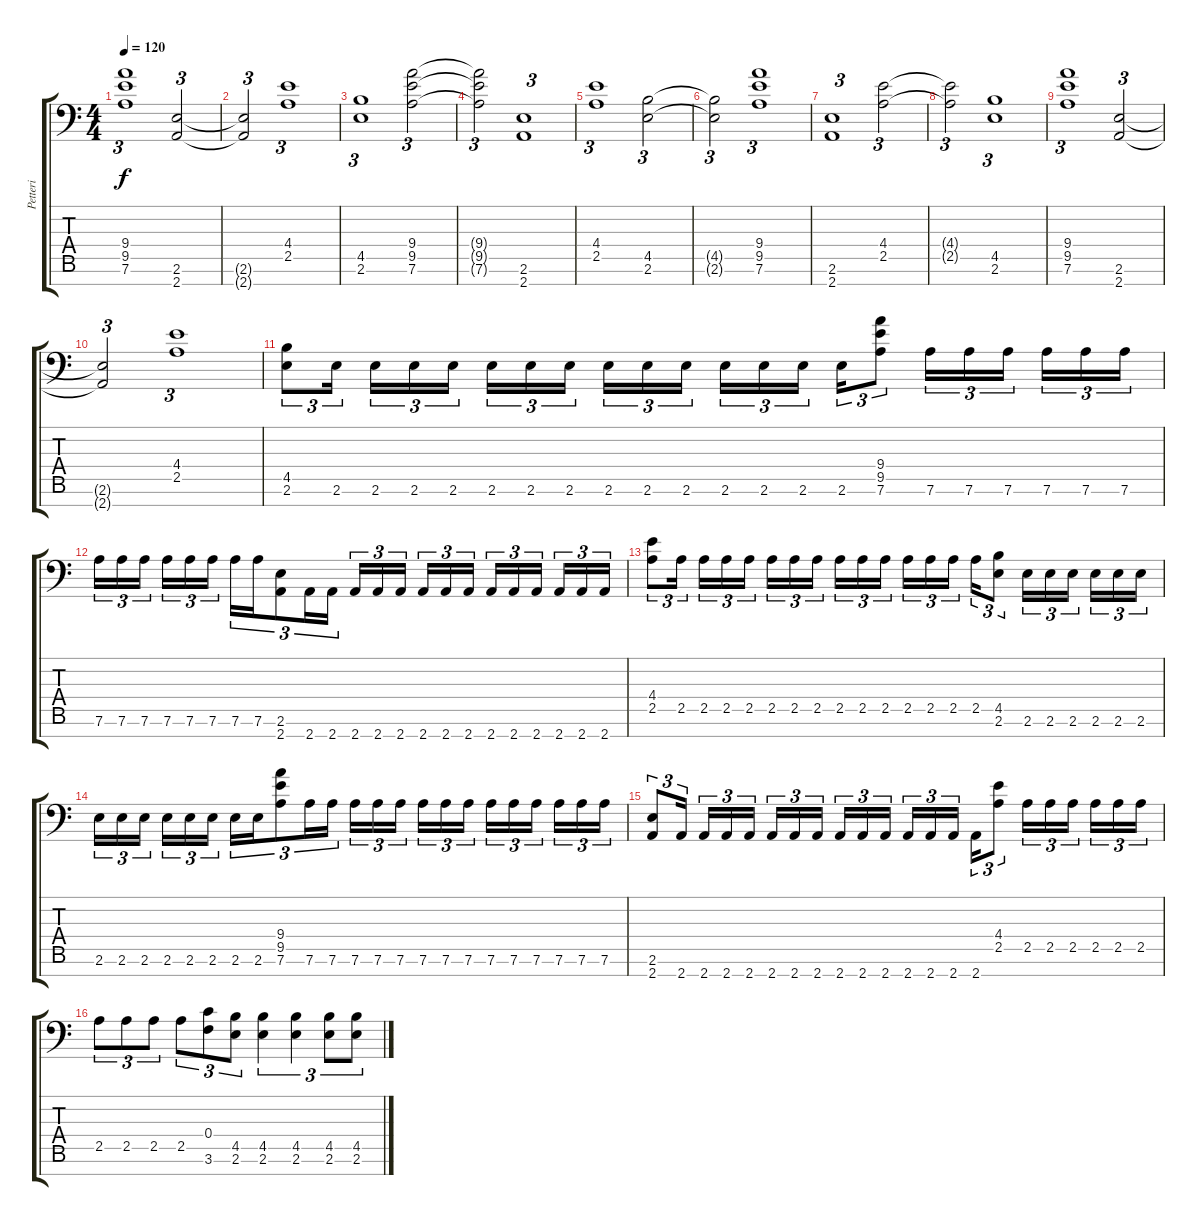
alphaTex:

\track ("Petteri" "Petteri") {instrument distortionguitar}
\staff {score tabs}
\tuning (D4 A3 F3 C3 G2 D2 G1) {hide}
\ts (4 4)
\tempo 120
\clef f4
\ks c
(9.4 9.5 7.6).1{tu (3 2) dy f} (2.6 2.7).2{tu (3 2)} |
(2.6{t} 2.7{t}).2{tu (3 2)} (4.4 2.5).1{tu (3 2)} |
(4.5 2.6).1{tu (3 2)} (9.4 9.5 7.6).2{tu (3 2)} |
(9.4{t} 9.5{t} 7.6{t}).2{tu (3 2)} (2.6 2.7).1{tu (3 2)} |
(4.4 2.5).1{tu (3 2)} (4.5 2.6).2{tu (3 2)} |
(4.5{t} 2.6{t}).2{tu (3 2)} (9.4 9.5 7.6).1{tu (3 2)} |
(2.6 2.7).1{tu (3 2)} (4.4 2.5).2{tu (3 2)} |
(4.4{t} 2.5{t}).2{tu (3 2)} (4.5 2.6).1{tu (3 2)} |
(9.4 9.5 7.6).1{tu (3 2)} (2.6 2.7).2{tu (3 2)} |
(2.6{t} 2.7{t}).2{tu (3 2)} (4.4 2.5).1{tu (3 2)} |
(4.5 2.6).8{tu (3 2)} 2.6.16{tu (3 2) beam splitsecondary} 2.6.16{tu (3 2)} 2.6.16{tu (3 2)} 2.6.16{tu (3 2)} 2.6.16{tu (3 2)} 2.6.16{tu (3 2)} 2.6.16{tu (3 2) beam splitsecondary} 2.6.16{tu (3 2)} 2.6.16{tu (3 2)} 2.6.16{tu (3 2)} 2.6.16{tu (3 2)} 2.6.16{tu (3 2)} 2.6.16{tu (3 2) beam splitsecondary} 2.6.16{tu (3 2)} (9.4 9.5 7.6).8{tu (3 2)} 7.6.16{tu (3 2)} 7.6.16{tu (3 2)} 7.6.16{tu (3 2) beam splitsecondary} 7.6.16{tu (3 2)} 7.6.16{tu (3 2)} 7.6.16{tu (3 2)} |
7.6.16{tu (3 2)} 7.6.16{tu (3 2)} 7.6.16{tu (3 2) beam splitsecondary} 7.6.16{tu (3 2)} 7.6.16{tu (3 2)} 7.6.16{tu (3 2)} 7.6.16{tu (3 2)} 7.6.16{tu (3 2)} (2.6 2.7).8{tu (3 2)} 2.7.16{tu (3 2)} 2.7.16{tu (3 2)} 2.7.16{tu (3 2)} 2.7.16{tu (3 2)} 2.7.16{tu (3 2) beam splitsecondary} 2.7.16{tu (3 2)} 2.7.16{tu (3 2)} 2.7.16{tu (3 2)} 2.7.16{tu (3 2)} 2.7.16{tu (3 2)} 2.7.16{tu (3 2) beam splitsecondary} 2.7.16{tu (3 2)} 2.7.16{tu (3 2)} 2.7.16{tu (3 2)} |
(4.4 2.5).8{tu (3 2)} 2.5.16{tu (3 2) beam splitsecondary} 2.5.16{tu (3 2)} 2.5.16{tu (3 2)} 2.5.16{tu (3 2)} 2.5.16{tu (3 2)} 2.5.16{tu (3 2)} 2.5.16{tu (3 2) beam splitsecondary} 2.5.16{tu (3 2)} 2.5.16{tu (3 2)} 2.5.16{tu (3 2)} 2.5.16{tu (3 2)} 2.5.16{tu (3 2)} 2.5.16{tu (3 2) beam splitsecondary} 2.5.16{tu (3 2)} (4.5 2.6).8{tu (3 2)} 2.6.16{tu (3 2)} 2.6.16{tu (3 2)} 2.6.16{tu (3 2) beam splitsecondary} 2.6.16{tu (3 2)} 2.6.16{tu (3 2)} 2.6.16{tu (3 2)} |
2.6.16{tu (3 2)} 2.6.16{tu (3 2)} 2.6.16{tu (3 2) beam splitsecondary} 2.6.16{tu (3 2)} 2.6.16{tu (3 2)} 2.6.16{tu (3 2)} 2.6.16{tu (3 2)} 2.6.16{tu (3 2)} (9.4 9.5 7.6).8{tu (3 2)} 7.6.16{tu (3 2)} 7.6.16{tu (3 2)} 7.6.16{tu (3 2)} 7.6.16{tu (3 2)} 7.6.16{tu (3 2) beam splitsecondary} 7.6.16{tu (3 2)} 7.6.16{tu (3 2)} 7.6.16{tu (3 2)} 7.6.16{tu (3 2)} 7.6.16{tu (3 2)} 7.6.16{tu (3 2) beam splitsecondary} 7.6.16{tu (3 2)} 7.6.16{tu (3 2)} 7.6.16{tu (3 2)} |
(2.6 2.7).8{tu (3 2)} 2.7.16{tu (3 2) beam splitsecondary} 2.7.16{tu (3 2)} 2.7.16{tu (3 2)} 2.7.16{tu (3 2)} 2.7.16{tu (3 2)} 2.7.16{tu (3 2)} 2.7.16{tu (3 2) beam splitsecondary} 2.7.16{tu (3 2)} 2.7.16{tu (3 2)} 2.7.16{tu (3 2)} 2.7.16{tu (3 2)} 2.7.16{tu (3 2)} 2.7.16{tu (3 2) beam splitsecondary} 2.7.16{tu (3 2)} (4.4 2.5).8{tu (3 2)} 2.5.16{tu (3 2)} 2.5.16{tu (3 2)} 2.5.16{tu (3 2) beam splitsecondary} 2.5.16{tu (3 2)} 2.5.16{tu (3 2)} 2.5.16{tu (3 2)} |
2.5.8{tu (3 2)} 2.5.8{tu (3 2)} 2.5.8{tu (3 2)} 2.5.8{tu (3 2)} (0.4 3.6).8{tu (3 2)} (4.5 2.6).8{tu (3 2)} (4.5 2.6).4{tu (3 2)} (4.5 2.6).4{tu (3 2)} (4.5 2.6).8{tu (3 2)} (4.5 2.6).8{tu (3 2)}
